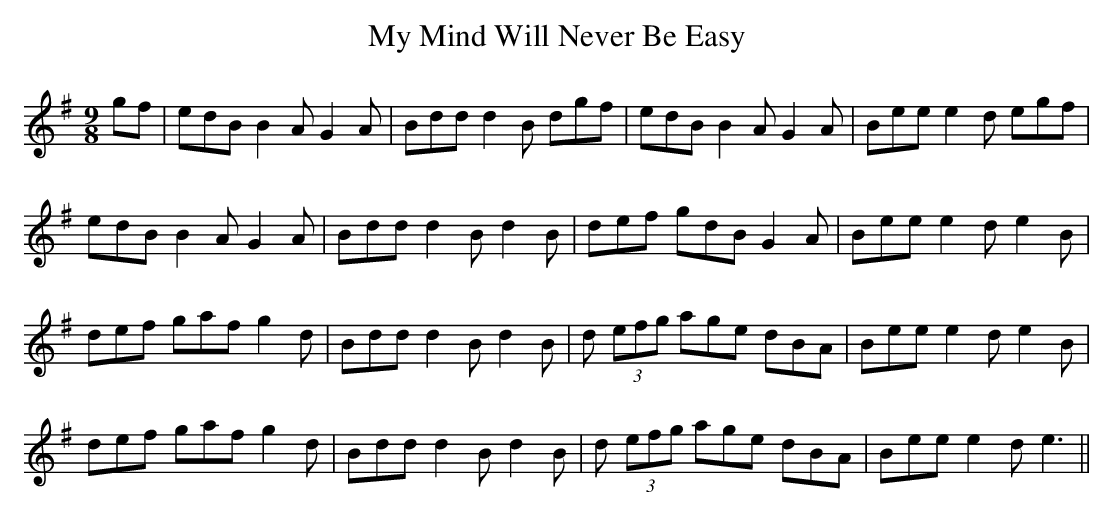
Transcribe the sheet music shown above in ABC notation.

X:1
T:My Mind Will Never Be Easy
M:9/8
L:1/8
K:G
gf | edB B2A G2A | Bdd d2B dgf | edB B2A G2A | Bee e2d egf |
!edB B2A G2A | Bdd d2B d2B | def gdB G2A | Bee e2d e2B |
!def gaf g2d | Bdd d2B d2B | d (3efg age dBA | Bee e2d e2B |
!def gaf g2d | Bdd d2B d2B | d (3efg age dBA | Bee e2d e3 ||
